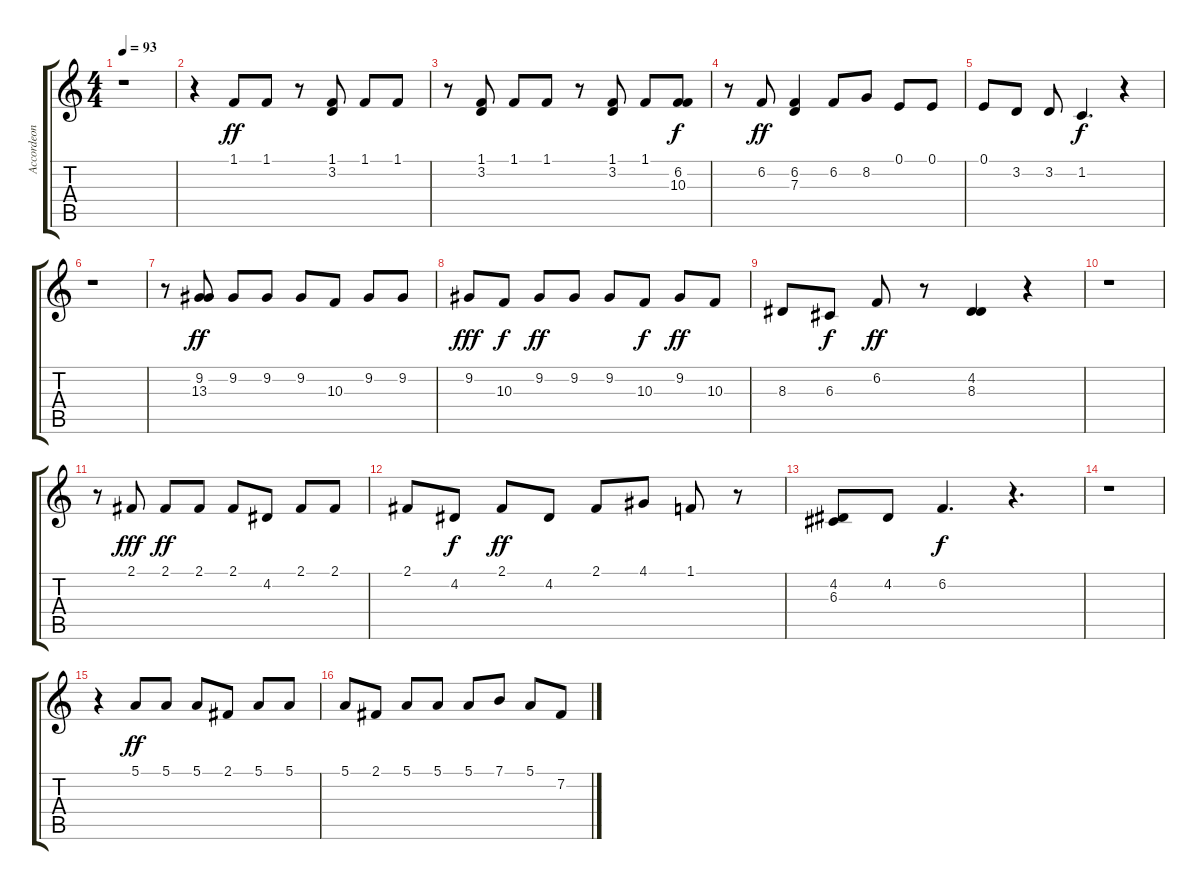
\track ("Accordeon" "Accordeon") {instrument accordion}
\staff {score tabs}
\tuning (E4 B3 G3 D3 A2 E2) {hide}
\ts (4 4)
\tempo 93
\clef g2
\ks c
r.1{dy ff} |
r.4 1.1.8 1.1.8 r.8 (1.1 3.2).8 1.1.8 1.1.8 |
r.8 (1.1 3.2).8 1.1.8 1.1.8 r.8 (1.1 3.2).8 1.1.8 (6.2 10.3).8{dy f} |
r.8 6.2.8{dy ff} (6.2 7.3).4 6.2.8 8.2.8 0.1.8 0.1.8 |
0.1.8 3.2.8 3.2.8 1.2.4{d dy f} r.4 |
r.1 |
r.8 (9.2 13.3).8{dy ff} 9.2.8 9.2.8 9.2.8 10.3.8 9.2.8 9.2.8 |
9.2.8{dy fff} 10.3.8{dy f} 9.2.8{dy ff} 9.2.8 9.2.8 10.3.8{dy f} 9.2.8{dy ff} 10.3.8 |
8.3.8 6.3.8{dy f} 6.2.8{dy ff} r.8 (4.2 8.3).4 r.4 |
r.1 |
r.8 2.1.8{dy fff} 2.1.8{dy ff} 2.1.8 2.1.8 4.2.8 2.1.8 2.1.8 |
2.1.8 4.2.8{dy f} 2.1.8{dy ff} 4.2.8 2.1.8 4.1.8 1.1.8 r.8 |
(4.2 6.3).8 4.2.8 6.2.4{d dy f} r.4{d} |
r.1 |
r.4 5.1.8{dy ff} 5.1.8 5.1.8 2.1.8 5.1.8 5.1.8 |
5.1.8 2.1.8 5.1.8 5.1.8 5.1.8 7.1.8 5.1.8 7.2.8
